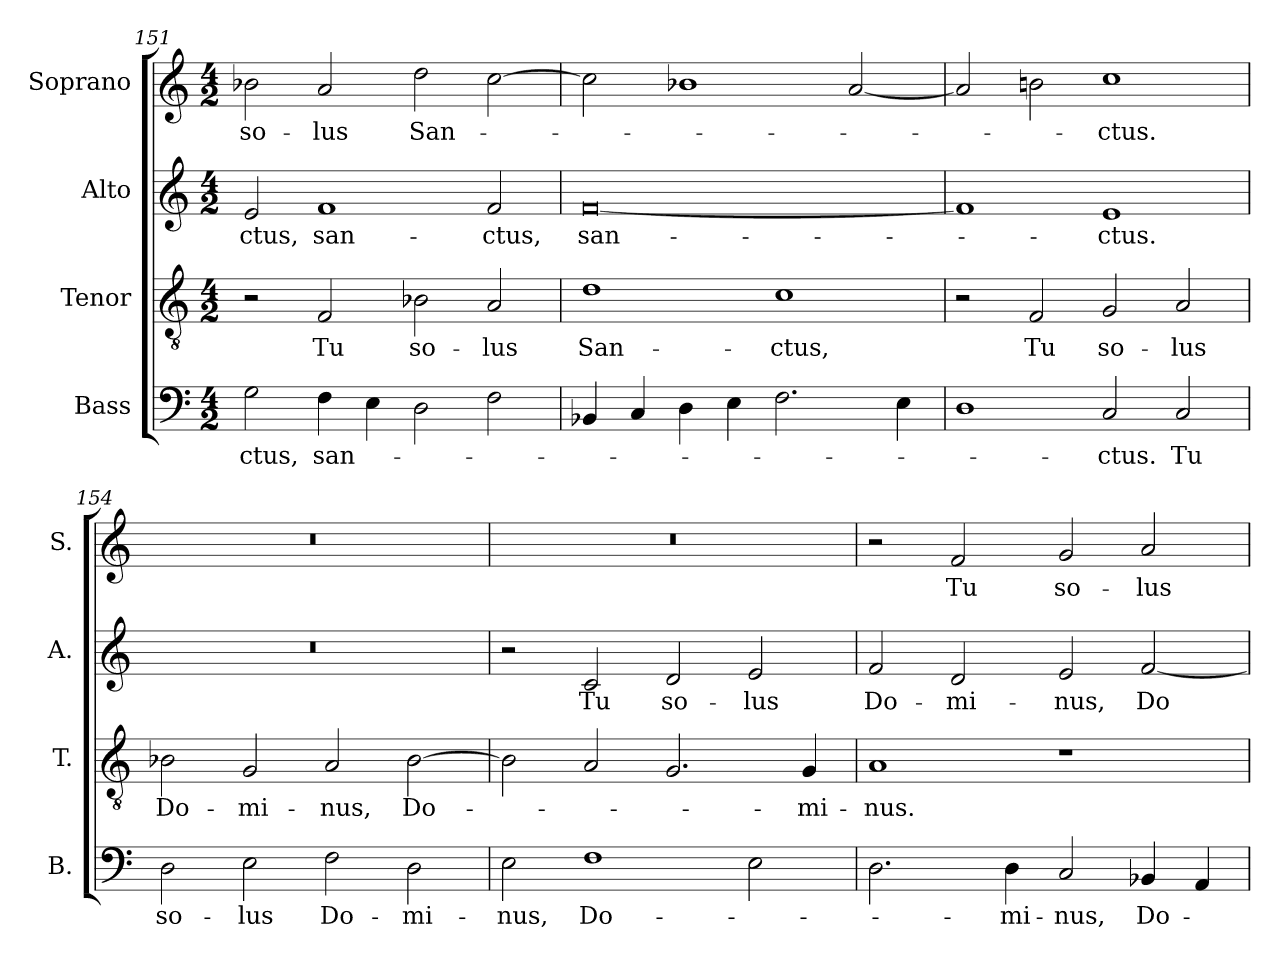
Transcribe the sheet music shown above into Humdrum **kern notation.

**kern	**text	**kern	**text	**kern	**text	**kern	**text
*part4	*part4	*part3	*part3	*part2	*part2	*part1	*part1
*staff4	*staff4	*staff3	*staff3	*staff2	*staff2	*staff1	*staff1
*I"Bass	*	*I"Tenor	*	*I"Alto	*	*I"Soprano	*
*I'B.	*	*I'T.	*	*I'A.	*	*I'S.	*
*clefF4	*	*clefGv2	*	*clefG2	*	*clefG2	*
*	*	*ITrd7c12	*	*	*	*	*
*k[]	*	*k[]	*	*k[]	*	*k[]	*
*C:	*	*C:	*	*C:	*	*C:	*
*M4/2	*	*M4/2	*	*M4/2	*	*M4/2	*
=151	=151	=151	=151	=151	=151	=151	=151
!	!LO:LY:b:color=#000000	!	!	!	!	!	!
!	!	!	!	!	!LO:LY:b:color=#000000	!	!
!	!	!	!	!	!	!	!LO:LY:b:color=#000000
2Gi\	-ctus,	2r	.	2ei/	-ctus,	2b-Xi\	so-
!	!LO:LY:b:color=#000000	!	!	!	!	!	!
!	!	!	!LO:LY:b:color=#000000	!	!	!	!
!	!	!	!	!	!LO:LY:b:color=#000000	!	!
!	!	!	!	!	!	!	!LO:LY:b:color=#000000
4Fi\	san-	2FFi/	Tu	1fi	san-	2ai/	-lus
4Ei\	.	.	.	.	.	.	.
!	!	!	!LO:LY:b:color=#000000	!	!	!	!
!	!	!	!	!	!	!	!LO:LY:b:color=#000000
2Di\	.	2BB-Xi\	so-	.	.	2ddi\	San-
!	!	!	!LO:LY:b:color=#000000	!	!	!	!
!	!	!	!	!	!LO:LY:b:color=#000000	!	!
2Fi\	.	2AAi/	-lus	2fi/	-ctus,	[2cci\	.
=152	=152	=152	=152	=152	=152	=152	=152
!	!	!	!LO:LY:b:color=#000000	!	!	!	!
!	!	!	!	!	!LO:LY:b:color=#000000	!	!
4BB-Xi/	.	1Di	San-	[0fi	san-	2cci\]	.
4Ci/	.	.	.	.	.	.	.
4Di\	.	.	.	.	.	1b-Xi	.
4Ei\	.	.	.	.	.	.	.
!	!	!	!LO:LY:b:color=#000000	!	!	!	!
2.Fi\	.	1Ci	-ctus,	.	.	.	.
.	.	.	.	.	.	[2ai/	.
4Ei\	.	.	.	.	.	.	.
=153	=153	=153	=153	=153	=153	=153	=153
1Di	.	2r	.	1fi]	.	2ai/]	.
!	!	!	!LO:LY:b:color=#000000	!	!	!	!
.	.	2FFi/	Tu	.	.	2bni\	.
!	!LO:LY:b:color=#000000	!	!	!	!	!	!
!	!	!	!LO:LY:b:color=#000000	!	!	!	!
!	!	!	!	!	!LO:LY:b:color=#000000	!	!
!	!	!	!	!	!	!	!LO:LY:b:color=#000000
2Ci/	-ctus.	2GGi/	so-	1ei	-ctus.	1cci	-ctus.
!	!LO:LY:b:color=#000000	!	!	!	!	!	!
!	!	!	!LO:LY:b:color=#000000	!	!	!	!
2Ci/	Tu	2AAi/	-lus	.	.	.	.
=154	=154	=154	=154	=154	=154	=154	=154
!	!LO:LY:b:color=#000000	!	!	!	!	!	!
!	!	!	!LO:LY:b:color=#000000	!LO:N:vis=1	!	!LO:N:vis=1	!
2Di\	so-	2BB-Xi\	Do-	0r	.	0r	.
!	!LO:LY:b:color=#000000	!	!	!	!	!	!
!	!	!	!LO:LY:b:color=#000000	!	!	!	!
2Ei\	-lus	2GGi/	-mi-	.	.	.	.
!	!LO:LY:b:color=#000000	!	!	!	!	!	!
!	!	!	!LO:LY:b:color=#000000	!	!	!	!
2Fi\	Do-	2AAi/	-nus,	.	.	.	.
!	!LO:LY:b:color=#000000	!	!	!	!	!	!
!	!	!	!LO:LY:b:color=#000000	!	!	!	!
2Di\	-mi-	[2BB-i\	Do-	.	.	.	.
!!LO:PB:g=z
=155	=155	=155	=155	=155	=155	=155	=155
!	!LO:LY:b:color=#000000	!	!	!	!	!LO:N:vis=1	!
2Ei\	-nus,	2BB-i\]	.	2r	.	0r	.
!	!LO:LY:b:color=#000000	!	!	!	!	!	!
!	!	!	!	!	!LO:LY:b:color=#000000	!	!
1Fi	Do-	2AAi/	.	2ci/	Tu	.	.
!	!	!	!	!	!LO:LY:b:color=#000000	!	!
.	.	2.GGi/	.	2di/	so-	.	.
!	!	!	!	!	!LO:LY:b:color=#000000	!	!
2Ei\	.	.	.	2ei/	-lus	.	.
!	!	!	!LO:LY:b:color=#000000	!	!	!	!
.	.	4GGi/	-mi-	.	.	.	.
=156	=156	=156	=156	=156	=156	=156	=156
!	!	!	!LO:LY:b:color=#000000	!	!	!	!
!	!	!	!	!	!LO:LY:b:color=#000000	!	!
2.Di\	.	1AAi	-nus.	2fi/	Do-	2r	.
!	!	!	!	!	!LO:LY:b:color=#000000	!	!
!	!	!	!	!	!	!	!LO:LY:b:color=#000000
.	.	.	.	2di/	-mi-	2fi/	Tu
!	!LO:LY:b:color=#000000	!	!	!	!	!	!
4Di\	-mi-	.	.	.	.	.	.
!	!LO:LY:b:color=#000000	!	!	!	!	!	!
!	!	!	!	!	!LO:LY:b:color=#000000	!	!
!	!	!	!	!	!	!	!LO:LY:b:color=#000000
2Ci/	-nus,	1r	.	2ei/	-nus,	2gi/	so-
!	!LO:LY:b:color=#000000	!	!	!	!	!	!
!	!	!	!	!	!LO:LY:b:color=#000000	!	!
!	!	!	!	!	!	!	!LO:LY:b:color=#000000
4BB-Xi/	Do-	.	.	[2fi/	Do-	2ai/	-lus
4AAi/	.	.	.	.	.	.	.
=	=	=	=	=	=	=	=
*-	*-	*-	*-	*-	*-	*-	*-
